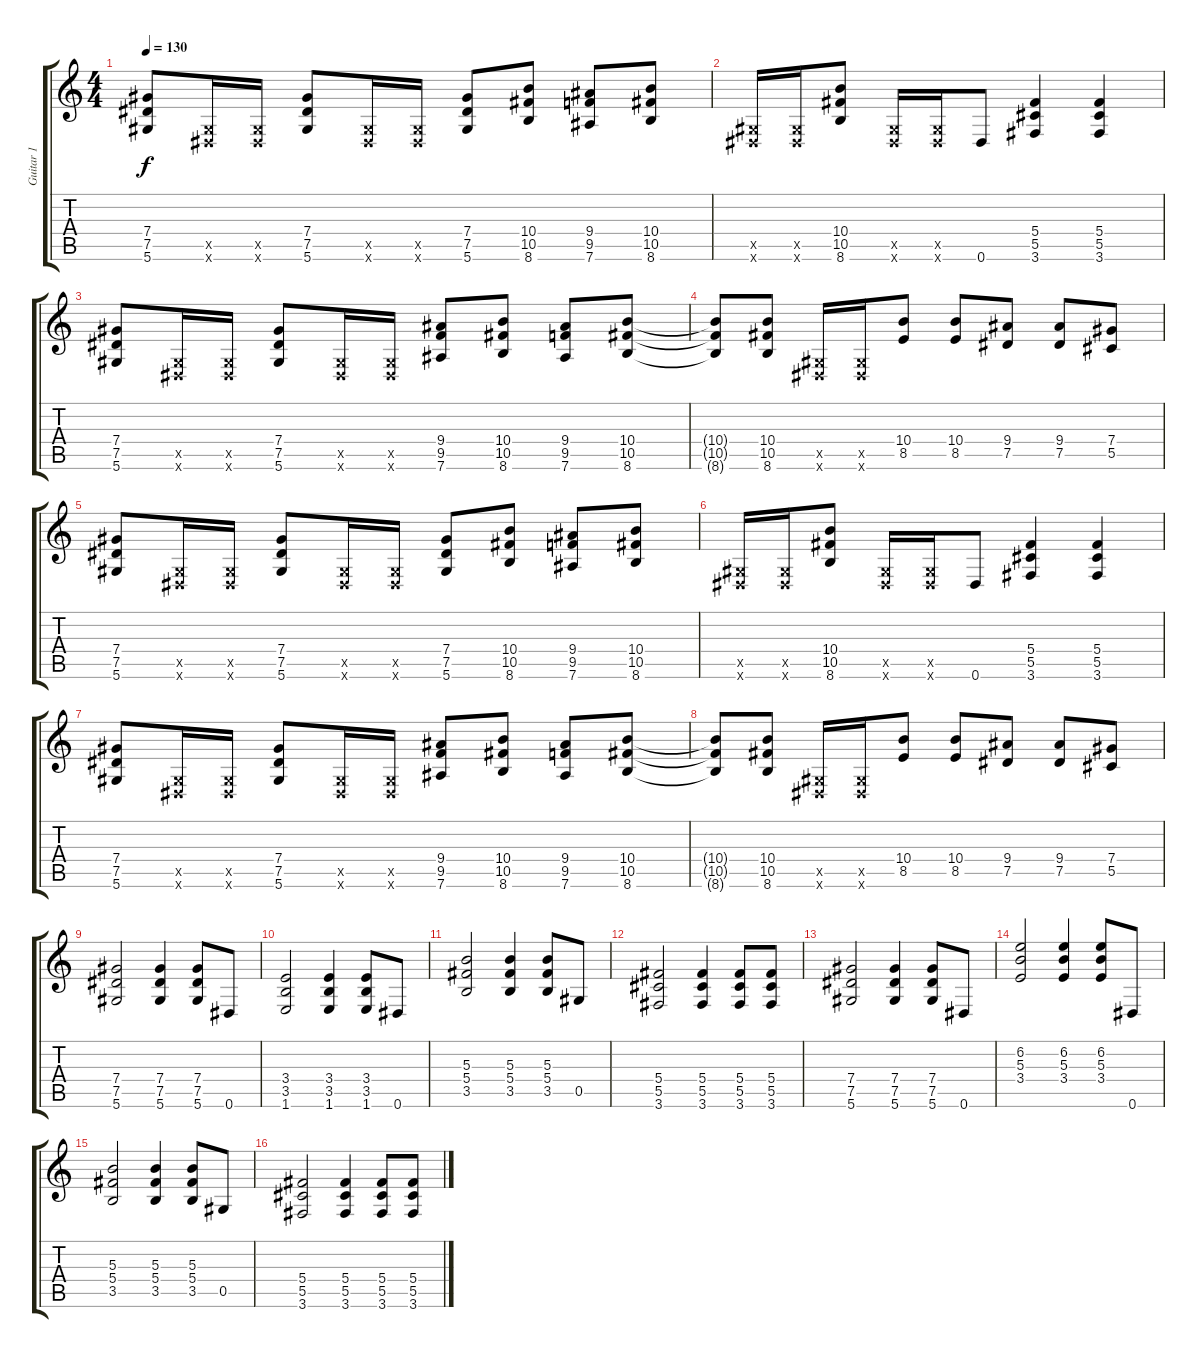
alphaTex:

\track ("Guitar 1" "Guitar 1") {instrument distortionguitar}
\staff {score tabs}
\tuning (Eb4 Bb3 Gb3 Db3 Ab2 Eb2) {hide}
\ts (4 4)
\tempo 130
\clef g2
\ks c
(7.4 7.5 5.6).8{dy f} (0.5{x} 0.6{x}).16 (0.5{x} 0.6{x}).16 (7.4 7.5 5.6).8 (0.5{x} 0.6{x}).16 (0.5{x} 0.6{x}).16 (7.4 7.5 5.6).8 (10.4 10.5 8.6).8 (9.4 9.5 7.6).8 (10.4 10.5 8.6).8 |
(0.5{x} 0.6{x}).16 (0.5{x} 0.6{x}).16 (10.4 10.5 8.6).8 (0.5{x} 0.6{x}).16 (0.5{x} 0.6{x}).16 0.6.8 (5.4 5.5 3.6).4 (5.4 5.5 3.6).4 |
(7.4 7.5 5.6).8 (0.5{x} 0.6{x}).16 (0.5{x} 0.6{x}).16 (7.4 7.5 5.6).8 (0.5{x} 0.6{x}).16 (0.5{x} 0.6{x}).16 (9.4 9.5 7.6).8 (10.4 10.5 8.6).8 (9.4 9.5 7.6).8 (10.4 10.5 8.6).8 |
(10.4{t} 10.5{t} 8.6{t}).8 (10.4 10.5 8.6).8 (0.5{x} 0.6{x}).16 (0.5{x} 0.6{x}).16 (10.4 8.5).8 (10.4 8.5).8 (9.4 7.5).8 (9.4 7.5).8 (7.4 5.5).8 |
(7.4 7.5 5.6).8 (0.5{x} 0.6{x}).16 (0.5{x} 0.6{x}).16 (7.4 7.5 5.6).8 (0.5{x} 0.6{x}).16 (0.5{x} 0.6{x}).16 (7.4 7.5 5.6).8 (10.4 10.5 8.6).8 (9.4 9.5 7.6).8 (10.4 10.5 8.6).8 |
(0.5{x} 0.6{x}).16 (0.5{x} 0.6{x}).16 (10.4 10.5 8.6).8 (0.5{x} 0.6{x}).16 (0.5{x} 0.6{x}).16 0.6.8 (5.4 5.5 3.6).4 (5.4 5.5 3.6).4 |
(7.4 7.5 5.6).8 (0.5{x} 0.6{x}).16 (0.5{x} 0.6{x}).16 (7.4 7.5 5.6).8 (0.5{x} 0.6{x}).16 (0.5{x} 0.6{x}).16 (9.4 9.5 7.6).8 (10.4 10.5 8.6).8 (9.4 9.5 7.6).8 (10.4 10.5 8.6).8 |
(10.4{t} 10.5{t} 8.6{t}).8 (10.4 10.5 8.6).8 (0.5{x} 0.6{x}).16 (0.5{x} 0.6{x}).16 (10.4 8.5).8 (10.4 8.5).8 (9.4 7.5).8 (9.4 7.5).8 (7.4 5.5).8 |
(7.4 7.5 5.6).2 (7.4 7.5 5.6).4 (7.4 7.5 5.6).8 0.6.8 |
(3.4 3.5 1.6).2 (3.4 3.5 1.6).4 (3.4 3.5 1.6).8 0.6.8 |
(5.3 5.4 3.5).2 (5.3 5.4 3.5).4 (5.3 5.4 3.5).8 0.5.8 |
(5.4 5.5 3.6).2 (5.4 5.5 3.6).4 (5.4 5.5 3.6).8 (5.4 5.5 3.6).8 |
(7.4 7.5 5.6).2 (7.4 7.5 5.6).4 (7.4 7.5 5.6).8 0.6.8 |
(6.2 5.3 3.4).2 (6.2 5.3 3.4).4 (6.2 5.3 3.4).8 0.6.8 |
(5.3 5.4 3.5).2 (5.3 5.4 3.5).4 (5.3 5.4 3.5).8 0.5.8 |
(5.4 5.5 3.6).2 (5.4 5.5 3.6).4 (5.4 5.5 3.6).8 (5.4 5.5 3.6).8
